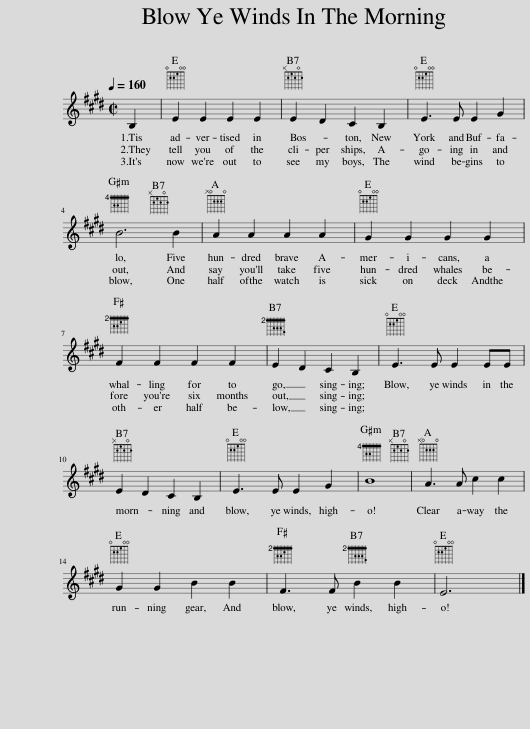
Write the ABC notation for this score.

X:1
L:1/8
Q:1/4=160
M:2/2
I:linebreak $
K:E
V:1 treble
V:1
 B,2 | E2 E2 E2 E2 | E2 D2 C2 B,2 | E3 E E2 G2 |$ B6 B2 | %5
 A2 A2 A2 A2 | G2 G2 G2 G2 |$ F2 F2 F2 F2 | E2 D2 C2 B,2 | E3 E E2 EE |$ %10
 E2 D2 C2 B,2 | E3 E E2 G2 | B8 | A3 A c2 c2 |$ G2 G2 B2 B2 | %15
 F3 F B2 B2 | E6 x2 |] %17
